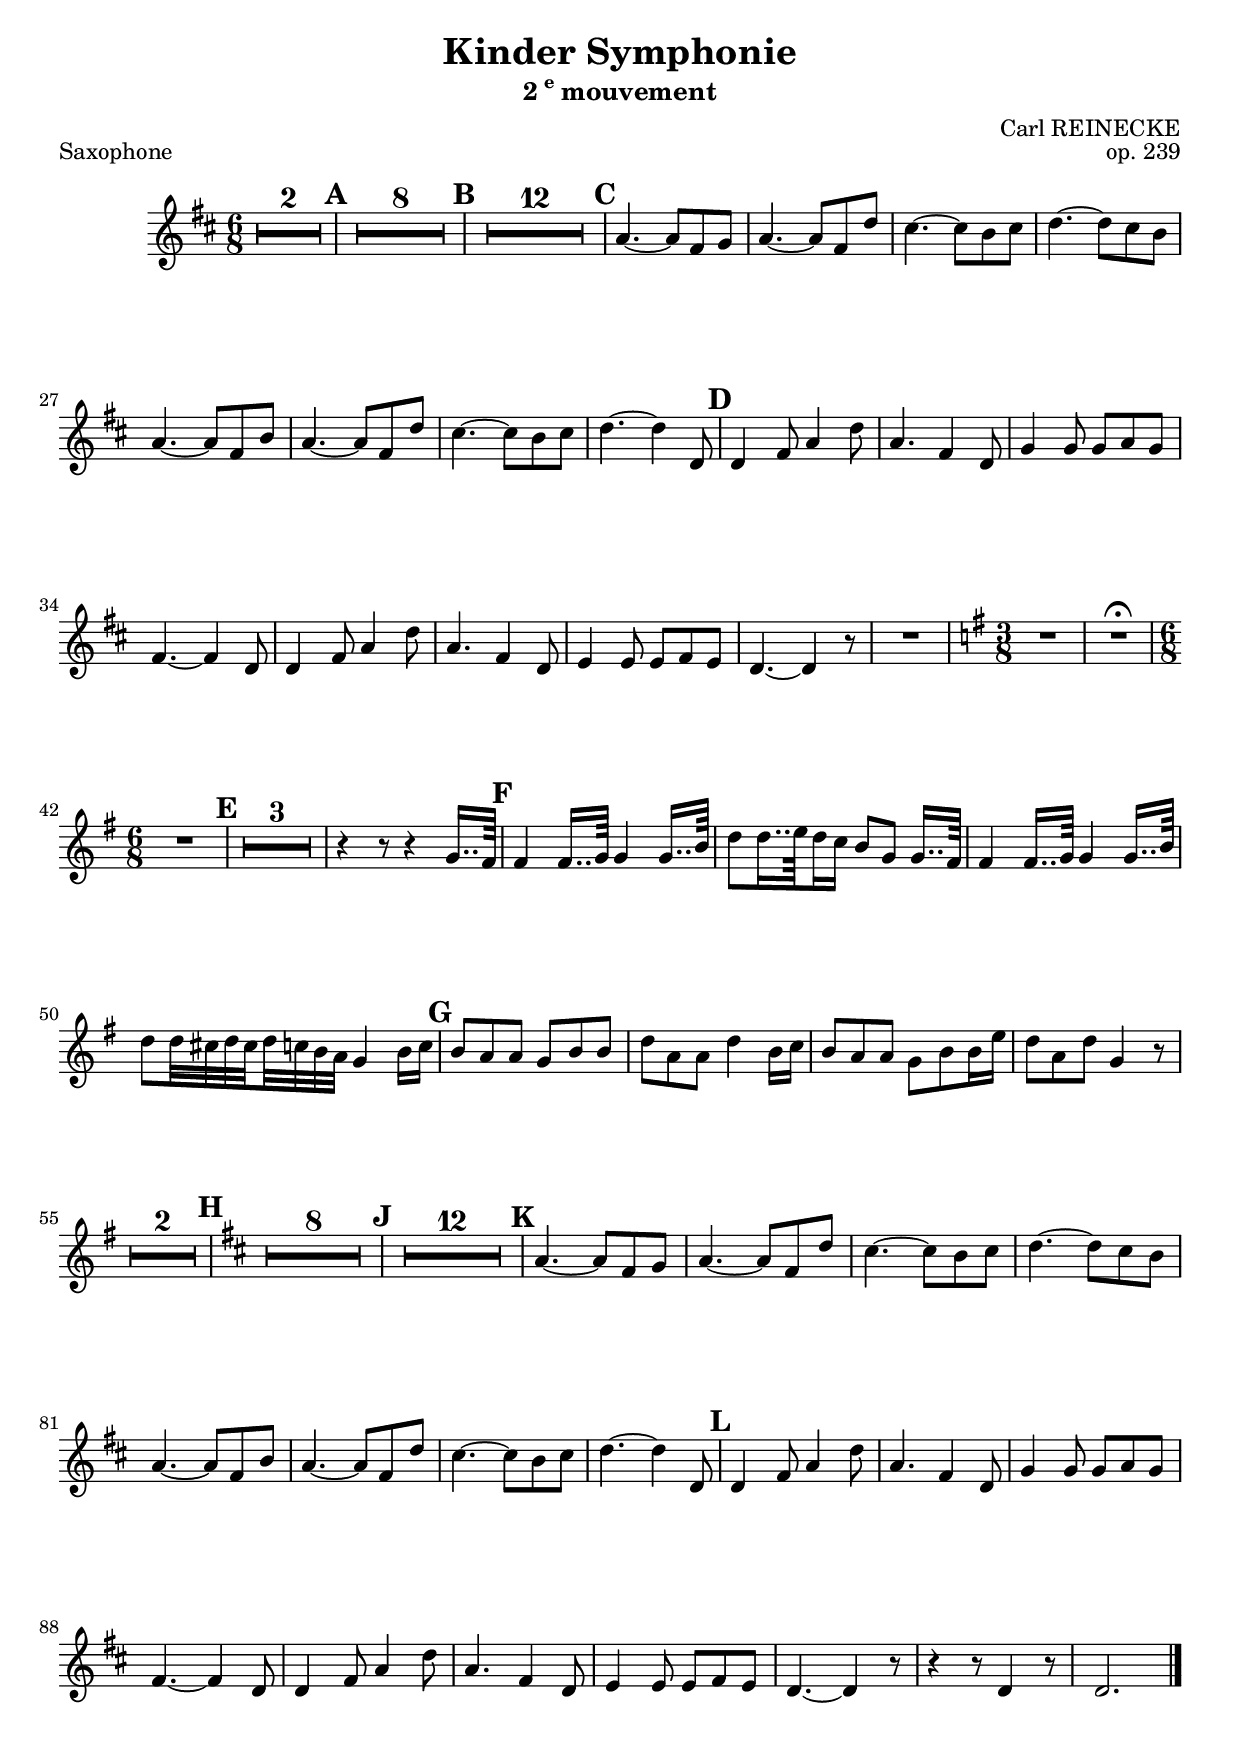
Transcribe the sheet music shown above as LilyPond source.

% Created on Wed Oct 21 20:51:23 CEST 2009
\version "2.13.3"

\include "header.ly"

scorepagebreak = {  } 

staffSax =  \relative d'' {
\include "Notes/part_settings.ly"
    \set Staff.instrumentName = \markup{\center-column {"Saxophone" "alto"}}
    \set Staff.shortInstrumentName = "sax. a."
    \set Staff.midiInstrument = "alto sax"
    \clef "treble" \key d \major \time 6/8 
    R2.*2    | % 7
    \mark \default
    R2.*8    | % 7
    \mark \default
    R2.*12 | % 23
    \mark \default
    a4. ~ a8   fis8 g8   | % 24
    a4. ~ a8   fis8 d'8   | % 25
    cis4. ~ cis8   b8 cis8   | % 26
    d4. ~ d8   cis8 b8      | % 27
    a4. ~ a8   fis8 b8   | % 28
    a4. ~ a8   fis8 d'8   | % 29
    cis4. ~ cis8   b8 cis8   | 
    d4. ~ d4 d,8 | % 31
    \mark \default
    d4 fis8 a4 d8 | % 32
    a4. fis4 d8    | % 33
    g4 g8 g8   a8 g8   | % 34
    fis4. ~ fis4 d8 | % 35
    d4 fis8 a4 d8 | % 36
    a4. fis4 d8 | % 37
    e4 e8 e8   fis8 e8   | % 38
    d4. ~ d4 r8    | % 39
    R2. | 
    \key g \major 
    \time 3/8 
    R4.
    \cadenzaOn R4.^\fermataMarkup 
    s1*7 s2.\cadenzaOff  s4.
    \time 6/8  
    R2. | % 51
    \mark \default
    R2.*3 | % 51
    r4 r8 r4 g16..   fis64   | % 52
    \mark \default
    fis4 fis16..   g64   g4 g16..   b64     | % 53
    \set subdivideBeams = ##t
    d8[  d16.. e64 d16 c16] b8[ g8] g16.. fis64   | % 54
    fis4 fis16..   g64   g4 g16..   b64   | % 55
    d8[   d32 cis32 d32 cis32 d32 c32 b32 a32]   g4 b16   c16  
      | % 56
    \mark \default
      b8   a8 a8   g8   b8 b8   | % 57
    d8   a8 a8   d4 b16   c16   | % 58
    b8   a8 a8   g8   b8 b16 e16     | % 59
    d8   a8  d8   g,4 r8 | 
    R2.*2 | % 62
    \key d \major
    \mark \default
    R2.*8   | % 64
    \mark \default
    R2.*12 | % 82
    \mark \default
    a4. ~ a8   fis8 g8   | % 83
    a4. ~ a8   fis8 d'8     | % 84
    cis4. ~ cis8   b8 cis8   | % 85
    d4. ~ d8   cis8 b8   | % 86
    a4. ~ a8   fis8 b8   | % 87
    a4. ~ a8   fis8 d'8   | % 88
    cis4. ~ cis8   b8 cis8   | % 89
    d4. ~ d4 d,8   |
    \mark \default
    d4 fis8 a4 d8 | % 91
    a4. fis4 d8 | % 92
    g4 g8 g8   a8 g8   | % 93
    fis4. ~ fis4 d8 | % 94
    d4 fis8 a4 d8 | % 95
    a4. fis4 d8   | % 96
    e4 e8 e8   fis8 e8   | % 97
    d4. ~ d4 r8 | % 98
    r4 r8 d4 r8 | % 99
    d2. \bar "|."
    }



\book {
\paper {
#(set-paper-size "a4")	
ragged-last-bottom =##f
oddFooterMarkup = \markup {\fill-line {} }
}

\score { 
<< 
\new Staff \with { \remove Instrument_name_engraver } 
\staffSax
>> 
\header {
piece = "Saxophone" 
	}  
} 
}
